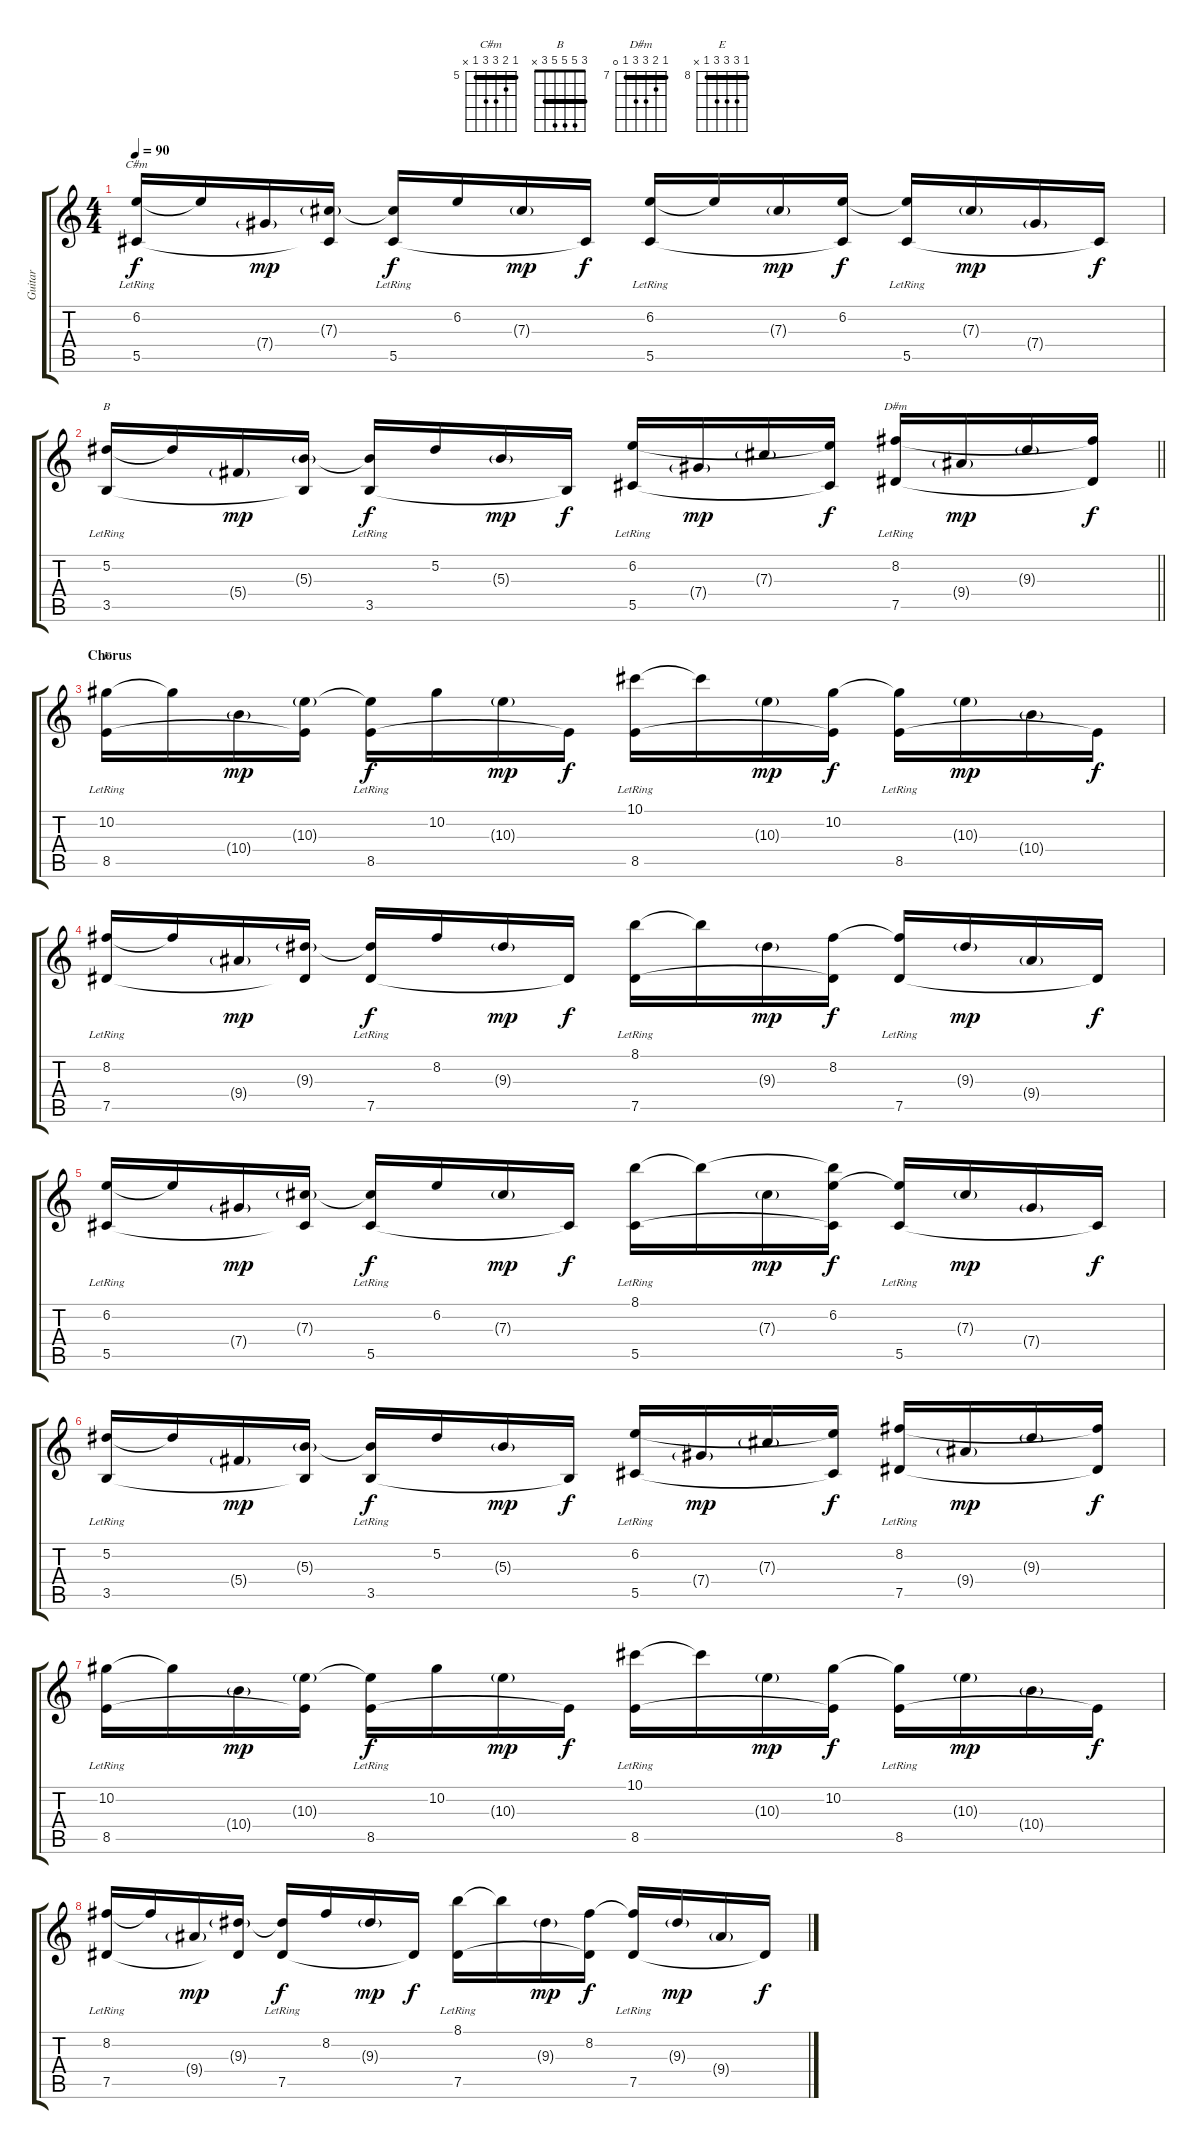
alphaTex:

\track ("Guitar" "Guitar") {instrument acousticguitarsteel}
\staff {score tabs}
\tuning (Eb4 Bb3 Gb3 Db3 Ab2 Eb2) {hide}
\chord ("C#m" 5 6 7 7 5 x) {firstfret 5 barre 5}
\chord ("B" 3 5 5 5 3 x) {barre 3}
\chord ("D#m" 7 8 9 9 7 0) {firstfret 7 barre 7}
\chord ("E" 8 10 10 10 8 x) {firstfret 8 barre 8}
\ts (4 4)
\tempo 90
\clef g2
\ks c
(6.2{lr} 5.5{lr}).16{ch "C#m" dy f} 6.2{t}.16 7.4{g}.16{dy mp} (7.3{g} 5.5{t}).16 (7.3{t} 5.5{lr}).16{dy f} 6.2.16 7.3{g}.16{dy mp} 5.5{t}.16{dy f} (6.2{lr} 5.5{lr}).16 6.2{t}.16 7.3{g}.16{dy mp} (6.2 5.5{t}).16{dy f} (6.2{t} 5.5{lr}).16 7.3{g}.16{dy mp} 7.4{g}.16 5.5{t}.16{dy f} |
\barLineRight lightlight
(5.2{lr} 3.5{lr}).16{ch "B"} 5.2{t}.16 5.4{g}.16{dy mp} (5.3{g} 3.5{t}).16 (5.3{t} 3.5{lr}).16{dy f} 5.2.16 5.3{g}.16{dy mp} 3.5{t}.16{dy f} (6.2 5.5{lr}).16 7.4{g}.16{dy mp} 7.3{g}.16 (6.2{t} 5.5{t}).16{dy f} (8.2 7.5{lr}).16{ch "D#m"} 9.4{g}.16{dy mp} 9.3{g}.16 (8.2{t} 7.5{t}).16{dy f} |
\section ("" "Chorus")
(10.2{lr} 8.5{lr}).16{ch "E"} 10.2{t}.16 10.4{g}.16{dy mp} (10.3{g} 8.5{t}).16 (10.3{t} 8.5{lr}).16{dy f} 10.2.16 10.3{g}.16{dy mp} 8.5{t}.16{dy f} (10.1{lr} 8.5{lr}).16 10.1{t}.16 10.3{g}.16{dy mp} (10.2 8.5{t}).16{dy f} (10.2{t} 8.5{lr}).16 10.3{g}.16{dy mp} 10.4{g}.16 8.5{t}.16{dy f} |
(8.2{lr} 7.5{lr}).16 8.2{t}.16 9.4{g}.16{dy mp} (9.3{g} 7.5{t}).16 (9.3{t} 7.5{lr}).16{dy f} 8.2.16 9.3{g}.16{dy mp} 7.5{t}.16{dy f} (8.1{lr} 7.5{lr}).16 8.1{t}.16 9.3{g}.16{dy mp} (8.2 7.5{t}).16{dy f} (8.2{t} 7.5{lr}).16 9.3{g}.16{dy mp} 9.4{g}.16 7.5{t}.16{dy f} |
(6.2{lr} 5.5{lr}).16 6.2{t}.16 7.4{g}.16{dy mp} (7.3{g} 5.5{t}).16 (7.3{t} 5.5{lr}).16{dy f} 6.2.16 7.3{g}.16{dy mp} 5.5{t}.16{dy f} (8.1{lr} 5.5{lr}).16 8.1{t}.16 7.3{g}.16{dy mp} (8.1{t} 6.2 5.5{t}).16{dy f} (6.2{t} 5.5{lr}).16 7.3{g}.16{dy mp} 7.4{g}.16 5.5{t}.16{dy f} |
(5.2{lr} 3.5{lr}).16 5.2{t}.16 5.4{g}.16{dy mp} (5.3{g} 3.5{t}).16 (5.3{t} 3.5{lr}).16{dy f} 5.2.16 5.3{g}.16{dy mp} 3.5{t}.16{dy f} (6.2 5.5{lr}).16 7.4{g}.16{dy mp} 7.3{g}.16 (6.2{t} 5.5{t}).16{dy f} (8.2 7.5{lr}).16 9.4{g}.16{dy mp} 9.3{g}.16 (8.2{t} 7.5{t}).16{dy f} |
(10.2{lr} 8.5{lr}).16 10.2{t}.16 10.4{g}.16{dy mp} (10.3{g} 8.5{t}).16 (10.3{t} 8.5{lr}).16{dy f} 10.2.16 10.3{g}.16{dy mp} 8.5{t}.16{dy f} (10.1{lr} 8.5{lr}).16 10.1{t}.16 10.3{g}.16{dy mp} (10.2 8.5{t}).16{dy f} (10.2{t} 8.5{lr}).16 10.3{g}.16{dy mp} 10.4{g}.16 8.5{t}.16{dy f} |
(8.2{lr} 7.5{lr}).16 8.2{t}.16 9.4{g}.16{dy mp} (9.3{g} 7.5{t}).16 (9.3{t} 7.5{lr}).16{dy f} 8.2.16 9.3{g}.16{dy mp} 7.5{t}.16{dy f} (8.1{lr} 7.5{lr}).16 8.1{t}.16 9.3{g}.16{dy mp} (8.2 7.5{t}).16{dy f} (8.2{t} 7.5{lr}).16 9.3{g}.16{dy mp} 9.4{g}.16 7.5{t}.16{dy f}
